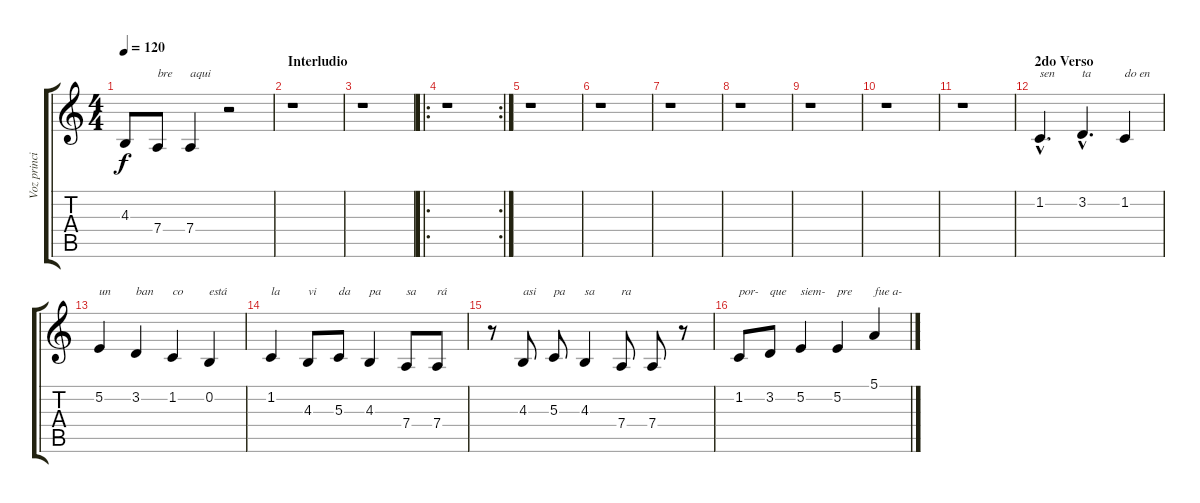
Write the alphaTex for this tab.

\track ("Voz principal" "Voz princi") {instrument lead6voice}
\staff {score tabs}
\tuning (E4 B3 G3 D3 A2 E2) {hide}
\ts (4 4)
\tempo 120
\clef g2
\ks c
4.3{t}.8{dy f} 7.4.8{txt "bre"} 7.4.4{txt "aqui"} r.2 |
\section ("" "Interludio")
r.1 |
r.1 |
\ro
\rc 2
r.1 |
r.1 |
r.1 |
r.1 |
r.1 |
r.1 |
r.1 |
r.1 |
\section ("" "2do Verso")
1.2{hac}.4{d txt "sen"} 3.2{hac}.4{d txt "ta"} 1.2.4{txt "do en"} |
5.2.4{txt "un"} 3.2.4{txt "ban"} 1.2.4{txt "co"} 0.2.4{txt "está"} |
1.2.4{txt "la"} 4.3.8{txt "vi"} 5.3.8{txt "da"} 4.3.4{txt "pa"} 7.4.8{txt "sa"} 7.4.8{txt "rá"} |
r.8 4.3.8{txt "asi"} 5.3.8{txt "pa"} 4.3.4{txt "sa"} 7.4.8{txt "ra"} 7.4.8 r.8 |
1.2.8{txt "por-"} 3.2.8{txt "que"} 5.2.4{txt "siem-"} 5.2.4{txt "pre"} 5.1.4{txt "fue a-"}
